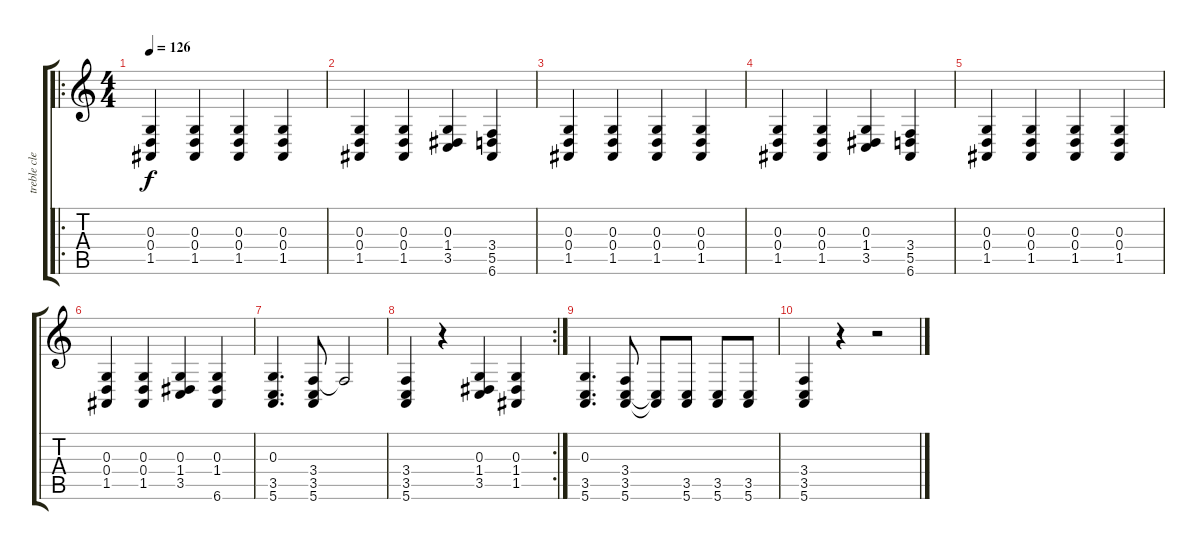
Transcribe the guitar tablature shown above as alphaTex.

\track ("treble clef piano" "treble cle") {instrument electricgrandpiano}
\staff {score tabs}
\tuning (E4 B3 G3 D3 A2 E2) {hide}
\ro
\ts (4 4)
\tempo 126
\clef g2
\ks c
(0.3 0.4 1.5).4{dy f} (0.3 0.4 1.5).4 (0.3 0.4 1.5).4 (0.3 0.4 1.5).4 |
(0.3 0.4 1.5).4 (0.3 0.4 1.5).4 (0.3 1.4 3.5).4 (3.4 5.5 6.6).4 |
(0.3 0.4 1.5).4 (0.3 0.4 1.5).4 (0.3 0.4 1.5).4 (0.3 0.4 1.5).4 |
(0.3 0.4 1.5).4 (0.3 0.4 1.5).4 (0.3 1.4 3.5).4 (3.4 5.5 6.6).4 |
(0.3 0.4 1.5).4 (0.3 0.4 1.5).4 (0.3 0.4 1.5).4 (0.3 0.4 1.5).4 |
(0.3 0.4 1.5).4 (0.3 0.4 1.5).4 (0.3 1.4 3.5).4 (0.3 1.4 6.6).4 |
(0.3 3.5 5.6).4{d} (3.4 3.5 5.6).8 3.4{t}.2 |
\rc 2
(3.4 3.5 5.6).4 r.4 (0.3 1.4 3.5).4 (0.3 1.4 1.5).4 |
(0.3 3.5 5.6).4{d} (3.4 3.5 5.6).8 (3.5{t} 5.6{t}).8 (3.5 5.6).8 (3.5 5.6).8 (3.5 5.6).8 |
(3.4 3.5 5.6).4 r.4 r.2
